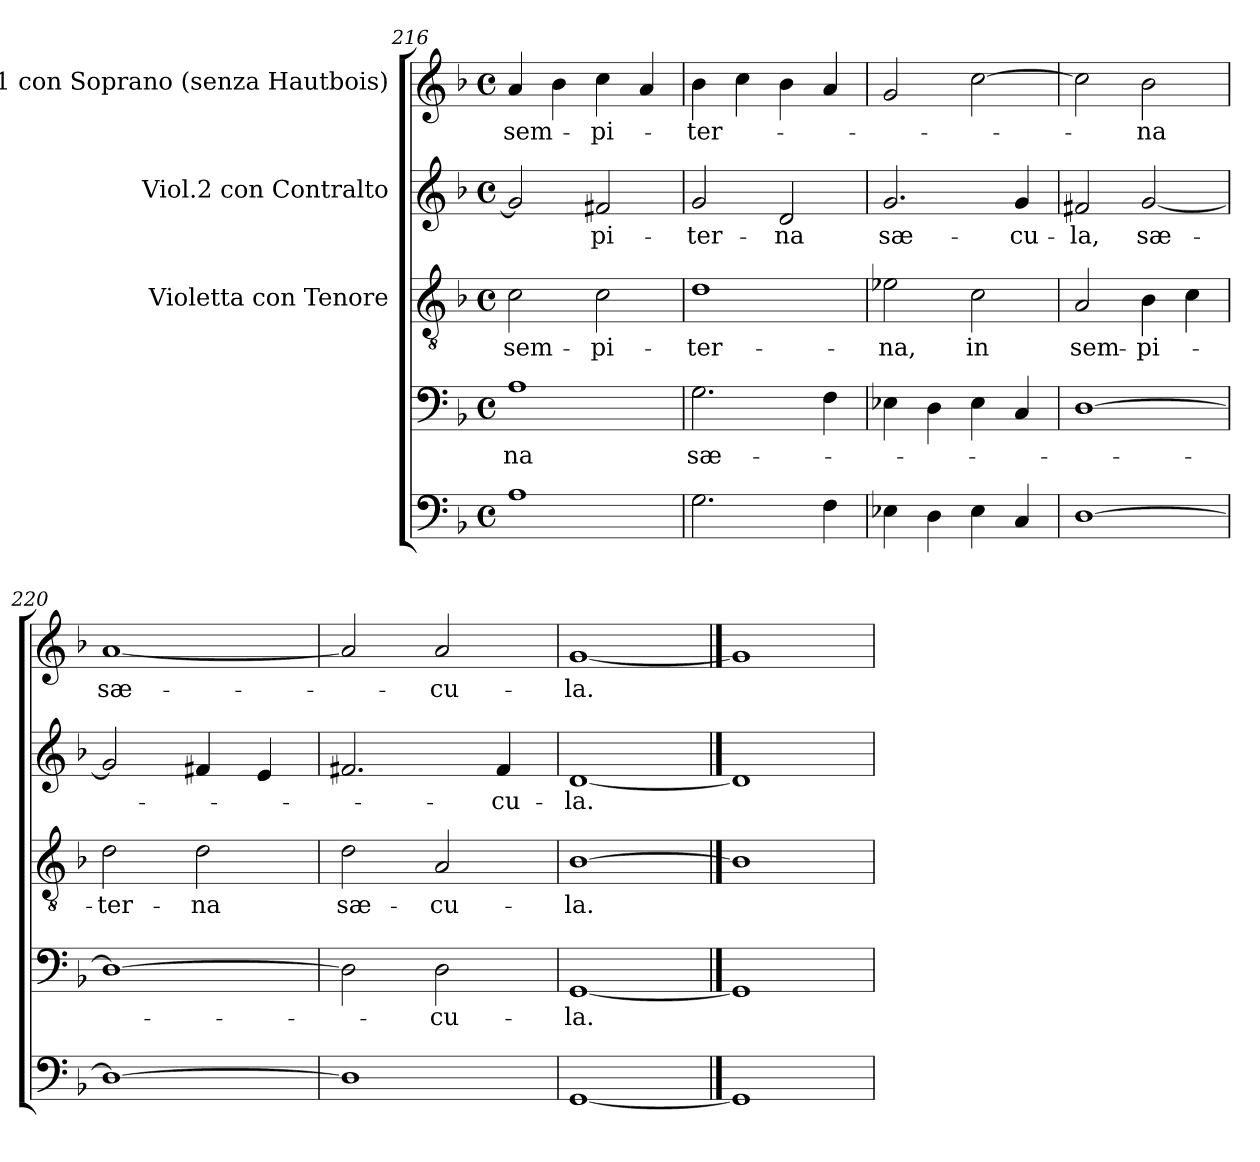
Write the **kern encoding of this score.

**kern	**kern	**text	**kern	**text	**kern	**text	**kern	**text
*part5	*part4	*part4	*part3	*part3	*part2	*part2	*part1	*part1
*staff5	*staff4	*staff4	*staff3	*staff3	*staff2	*staff2	*staff1	*staff1
*	*	*	*I"Violetta con Tenore	*	*I"Viol.2 con Contralto	*	*I"Viol.1 con Soprano (senza Hautbois)	*
*clefF4	*clefF4	*	*clefGv2	*	*clefG2	*	*clefG2	*
*k[b-]	*k[b-]	*	*k[b-]	*	*k[b-]	*	*k[b-]	*
*F:	*F:	*	*F:	*	*F:	*	*F:	*
*M4/4	*M4/4	*	*M4/4	*	*M4/4	*	*M4/4	*
*met(c)	*met(c)	*	*met(c)	*	*met(c)	*	*met(c)	*
=216	=216	=216	=216	=216	=216	=216	=216	=216
!	!	!LO:LY:b	!	!LO:LY:b	!	!	!	!LO:LY:b
1A	1A	-na	2c\	sem-	2g/]	.	4a/	sem-
.	.	.	.	.	.	.	4b-\	.
!	!	!	!	!LO:LY:b	!	!LO:LY:b	!	!LO:LY:b
.	.	.	2c\	-pi-	2f#X/	-pi-	4cc\	-pi-
.	.	.	.	.	.	.	4a/	.
=217	=217	=217	=217	=217	=217	=217	=217	=217
!	!	!LO:LY:b	!	!LO:LY:b	!	!LO:LY:b	!	!LO:LY:b
2.G\	2.G\	sæ-	1d	-ter-	2g/	-ter-	4b-\	-ter-
.	.	.	.	.	.	.	4cc\	.
!	!	!	!	!	!	!LO:LY:b	!	!
.	.	.	.	.	2d/	-na	4b-\	.
4F\	4F\	.	.	.	.	.	4a/	.
=218	=218	=218	=218	=218	=218	=218	=218	=218
!	!	!	!	!LO:LY:b	!	!LO:LY:b	!	!
4E-X\	4E-X\	.	2e-X\	-na,	2.g/	sæ-	2g/	.
4D\	4D\	.	.	.	.	.	.	.
!	!	!	!	!LO:LY:b	!	!	!	!
4E-\	4E-\	.	2c\	in	.	.	[2cc\	.
!	!	!	!	!	!	!LO:LY:b	!	!
4C/	4C/	.	.	.	4g/	-cu-	.	.
=219	=219	=219	=219	=219	=219	=219	=219	=219
!	!	!	!	!LO:LY:b	!	!LO:LY:b	!	!
[1D	[1D	.	2A/	sem-	2f#X/	-la,	2cc\]	.
!	!	!	!	!LO:LY:b	!	!LO:LY:b	!	!LO:LY:b
.	.	.	4B-\	-pi-	[2g/	sæ-	2b-\	-na
.	.	.	4c\	.	.	.	.	.
=220	=220	=220	=220	=220	=220	=220	=220	=220
!	!	!	!	!LO:LY:b	!	!	!	!LO:LY:b
1D_	1D_	.	2d\	-ter-	2g/]	.	[1a	sæ-
!	!	!	!	!LO:LY:b	!	!	!	!
.	.	.	2d\	-na	4f#X/	.	.	.
.	.	.	.	.	4e/	.	.	.
=221	=221	=221	=221	=221	=221	=221	=221	=221
!	!	!	!	!LO:LY:b	!	!	!	!
1D]	2D\]	.	2d\	sæ-	2.f#X/	.	2a/]	.
!	!	!LO:LY:b	!	!LO:LY:b	!	!	!	!LO:LY:b
.	2D\	-cu-	2A/	-cu-	.	.	2a/	-cu-
!	!	!	!	!	!	!LO:LY:b	!	!
.	.	.	.	.	4f#/	-cu-	.	.
=222	=222	=222	=222	=222	=222	=222	=222	=222
!	!	!LO:LY:b	!	!LO:LY:b	!	!LO:LY:b	!	!LO:LY:b
[1GG	[1GG	-la.	[1B-	-la.	[1d	-la.	[1g	-la.
==223	==223	==223	==223	==223	==223	==223	==223	==223
1GG]	1GG]	.	1B-]	.	1d]	.	1g]	.
=	=	=	=	=	=	=	=	=
*-	*-	*-	*-	*-	*-	*-	*-	*-
